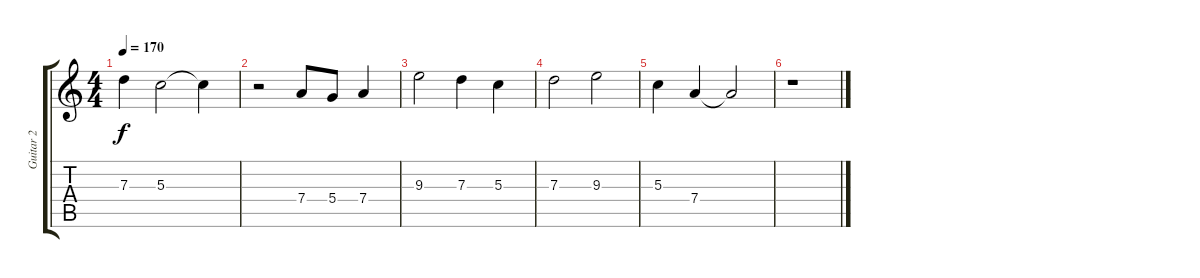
\track ("Guitar 2" "Guitar 2") {instrument overdrivenguitar}
\staff {score tabs}
\tuning (E4 B3 G3 D3 A2 E2) {hide}
\ts (4 4)
\tempo 170
\clef g2
\ks c
7.3.4{dy f} 5.3.2 5.3{t}.4 |
r.2 7.4.8 5.4.8 7.4.4 |
9.3.2 7.3.4 5.3.4 |
7.3.2 9.3.2 |
5.3.4 7.4.4 7.4{t}.2 |
r.1
